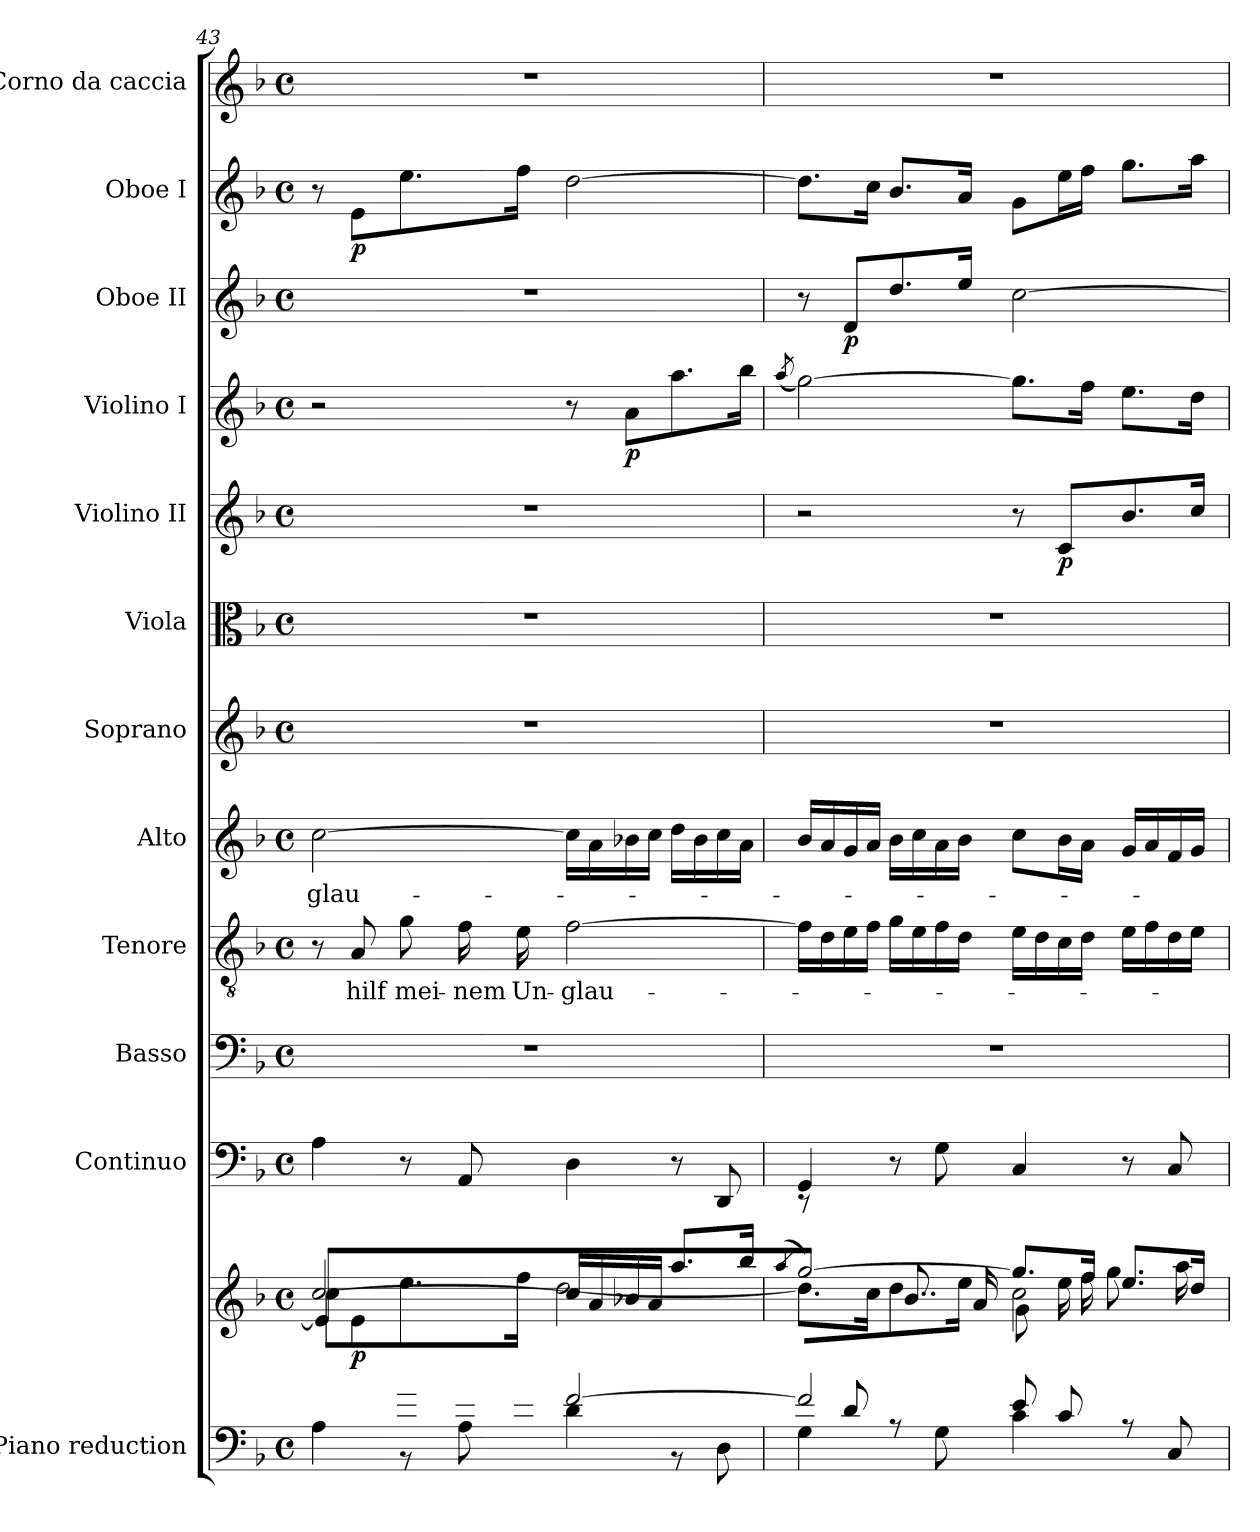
**kern	**kern	**dynam	**kern	**kern	**kern	**text	**kern	**text	**kern	**kern	**kern	**dynam	**kern	**dynam	**kern	**dynam	**kern	**dynam	**kern
*part12	*part12	*part12	*part11	*part10	*part9	*part9	*part8	*part8	*part7	*part6	*part5	*part5	*part4	*part4	*part3	*part3	*part2	*part2	*part1
*staff13	*staff12	*staff12/13	*staff11	*staff10	*staff9	*staff9	*staff8	*staff8	*staff7	*staff6	*staff5	*staff5	*staff4	*staff4	*staff3	*staff3	*staff2	*staff2	*staff1
*I"Piano reduction	*	*	*I"Continuo	*I"Basso	*I"Tenore	*	*I"Alto	*	*I"Soprano	*I"Viola	*I"Violino II	*	*I"Violino I	*	*I"Oboe II	*	*I"Oboe I	*	*I"Corno da caccia
*I'Pno	*	*	*	*	*	*	*	*	*	*I'Vla	*I'Vln	*	*I'Vln	*	*I'Ob	*	*I'Ob	*	*
*clefF4	*clefG2	*	*clefF4	*clefF4	*clefGv2	*	*clefG2	*	*clefG2	*clefC3	*clefG2	*	*clefG2	*	*clefG2	*	*clefG2	*	*clefG2
*	*	*	*	*	*	*	*	*	*	*	*	*	*	*	*	*	*	*	*ITrd7c12
*k[b-]	*k[b-]	*	*k[b-]	*k[b-]	*k[b-]	*	*k[b-]	*	*k[b-]	*k[b-]	*k[b-]	*	*k[b-]	*	*k[b-]	*	*k[b-]	*	*k[b-]
*M4/4	*M4/4	*	*M4/4	*M4/4	*M4/4	*	*M4/4	*	*M4/4	*M4/4	*M4/4	*	*M4/4	*	*M4/4	*	*M4/4	*	*M4/4
*met(c)	*met(c)	*	*met(c)	*met(c)	*met(c)	*	*met(c)	*	*met(c)	*met(c)	*met(c)	*	*met(c)	*	*met(c)	*	*met(c)	*	*met(c)
=43	=43	=43	=43	=43	=43	=43	=43	=43	=43	=43	=43	=43	=43	=43	=43	=43	=43	=43	=43
*^	*^	*	*	*	*	*	*	*	*	*	*	*	*	*	*	*	*	*	*
*	*	*	*^	*	*	*	*	*	*	*	*	*	*	*	*	*	*	*	*	*	*
!	!	!	!	!	!	!	!	!	!	!	!LO:LY:b	!	!	!	!	!	!	!	!	!	!	!
8ryy	4A\	[2cc/	8cc\L	8e\L]	.	4A\	1r	8r	.	[2cc\	-glau-	1r	1r	1r	.	2r	.	1r	.	8r	.	1r
!	!	!	!	!	!LO:DY:b	!	!	!	!LO:LY:b	!	!	!	!	!	!	!	!	!	!	!	!LO:DY:b	!
8A/	.	.	8e\	2..ryy	p	.	.	8A/	hilf	.	.	.	.	.	.	.	.	.	.	8e\L	p	.
!	!	!	!	!	!	!	!	!	!LO:LY:b	!	!	!	!	!	!	!	!	!	!	!	!	!
8g/	8r	.	8.ee\	.	.	8r	.	8g\	mei-	.	.	.	.	.	.	.	.	.	.	8.ee\	.	.
!	!	!	!	!	!	!	!	!	!LO:LY:b	!	!	!	!	!	!	!	!	!	!	!	!	!
16f/L	8A\	.	.	.	.	8AA/	.	16f\	-nem	.	.	.	.	.	.	.	.	.	.	.	.	.
!	!	!	!	!	!	!	!	!	!LO:LY:b	!	!	!	!	!	!	!	!	!	!	!	!	!
16e/JJ	.	.	16ff\Jk	.	.	.	.	16e\	Un-	.	.	.	.	.	.	.	.	.	.	16ff\Jk	.	.
!	!	!	!	!	!	!	!	!	!LO:LY:b	!	!	!	!	!	!	!	!	!	!	!	!	!
[2f/	4d\	16cc/LL]	[2dd\	.	.	4D\	.	[2f\	-glau-	16cc\LL]	.	.	.	.	.	8r	.	.	.	[2dd\	.	.
.	.	16a/	.	.	.	.	.	.	.	16a\	.	.	.	.	.	.	.	.	.	.	.	.
!	!	!	!	!	!	!	!	!	!	!	!	!	!	!	!	!	!LO:DY:b	!	!	!	!	!
.	.	16b-X/	.	.	.	.	.	.	.	16b-X\	.	.	.	.	.	8a\L	p	.	.	.	.	.
.	.	16a/JJ	.	.	.	.	.	.	.	16cc\JJ	.	.	.	.	.	.	.	.	.	.	.	.
.	8r	8.aa/L	.	.	.	8r	.	.	.	16dd\LL	.	.	.	.	.	8.aa\	.	.	.	.	.	.
.	.	.	.	.	.	.	.	.	.	16b-\	.	.	.	.	.	.	.	.	.	.	.	.
.	8D\	.	.	.	.	8DD/	.	.	.	16cc\	.	.	.	.	.	.	.	.	.	.	.	.
.	.	16bb-/Jk	.	.	.	.	.	.	.	16a\JJ	.	.	.	.	.	16bb-\Jk	.	.	.	.	.	.
*v	*v	*	*	*	*	*	*	*	*	*	*	*	*	*	*	*	*	*	*	*	*	*
*	*v	*v	*v	*	*	*	*	*	*	*	*	*	*	*	*	*	*	*	*	*	*
=44	=44	=44	=44	=44	=44	=44	=44	=44	=44	=44	=44	=44	=44	=44	=44	=44	=44	=44	=44
.	(<8qaa/	.	.	.	.	.	.	.	.	.	.	.	(<8qaa/	.	.	.	.	.	.
*^	*^	*	*	*	*	*	*	*	*	*	*	*	*	*	*	*	*	*	*
*	*^	*	*^	*	*	*	*	*	*	*	*	*	*	*	*	*	*	*	*	*	*
*	*	*	*	*	*^	*	*	*	*	*	*	*	*	*	*	*	*	*	*	*	*	*	*
8ryy	2f/]	4G\	[2gg/)	8rffff	8.dd\L]	2.ryy	.	4GG/	1r	16f\LL]	.	16b-/LL	.	1r	1r	2r	.	[2gg\)	.	8r	.	8.dd\L]	.	1r
.	.	.	.	.	.	.	.	.	.	16d\	.	16a/	.	.	.	.	.	.	.	.	.	.	.	.
!	!	!	!	!	!	!	!	!	!	!	!	!	!	!	!	!	!	!	!	!	!LO:DY:b	!	!	!
8d/L	.	.	.	8ryy	.	.	.	.	.	16e\	.	16g/	.	.	.	.	.	.	.	8d/L	p	.	.	.
.	.	.	.	.	16cc\Jk	.	.	.	.	16f\JJ	.	16a/JJ	.	.	.	.	.	.	.	.	.	16cc\Jk	.	.
2.ryy	.	8rA	.	8.dd\	8.b-/L	.	.	8r	.	16g\LL	.	16b-\LL	.	.	.	.	.	.	.	8.dd/	.	8.b-/L	.	.
.	.	.	.	.	.	.	.	.	.	16e\	.	16cc\	.	.	.	.	.	.	.	.	.	.	.	.
.	.	8G\	.	.	.	.	.	8G\	.	16f\	.	16a\	.	.	.	.	.	.	.	.	.	.	.	.
.	.	.	.	16ee\Jk	16a/Jk	.	.	.	.	16d\JJ	.	16b-\JJ	.	.	.	.	.	.	.	16ee/Jk	.	16a/Jk	.	.
.	8e/L	4c\	8.gg/L]	2cc\	8g\L	.	.	4C/	.	16e\LL	.	8cc\L	.	.	.	8r	.	8.gg\L]	.	[2cc\	.	8g\L	.	.
.	.	.	.	.	.	.	.	.	.	16d\	.	.	.	.	.	.	.	.	.	.	.	.	.	.
!	!	!	!	!	!	!	!	!	!	!	!	!	!	!	!	!	!LO:DY:b	!	!	!	!	!	!	!
.	8c/	.	.	.	16ee\L	.	.	.	.	16c\	.	16b-\L	.	.	.	8c/L	p	.	.	.	.	16ee\L	.	.
.	.	.	16ff/Jk	.	16ff\JJ	.	.	.	.	16d\JJ	.	16a\JJ	.	.	.	.	.	16ff\Jk	.	.	.	16ff\JJ	.	.
.	4ryy	8rA	8.ee/L	.	8.gg\L	8.b-\	.	8r	.	16e\LL	.	16g/LL	.	.	.	8.b-/	.	8.ee\L	.	.	.	8.gg\L	.	.
.	.	.	.	.	.	.	.	.	.	16f\	.	16a/	.	.	.	.	.	.	.	.	.	.	.	.
.	.	8C/	.	.	.	.	.	8C/	.	16d\	.	16f/	.	.	.	.	.	.	.	.	.	.	.	.
.	.	.	16dd/Jk	.	16aa\Jk	16cc\Jk	.	.	.	16e\JJ	.	16g/JJ	.	.	.	16cc/Jk	.	16dd\Jk	.	.	.	16aa\Jk	.	.
*v	*v	*v	*	*	*	*	*	*	*	*	*	*	*	*	*	*	*	*	*	*	*	*	*	*
*	*v	*v	*v	*v	*	*	*	*	*	*	*	*	*	*	*	*	*	*	*	*	*	*
=	=	=	=	=	=	=	=	=	=	=	=	=	=	=	=	=	=	=	=
*-	*-	*-	*-	*-	*-	*-	*-	*-	*-	*-	*-	*-	*-	*-	*-	*-	*-	*-	*-
